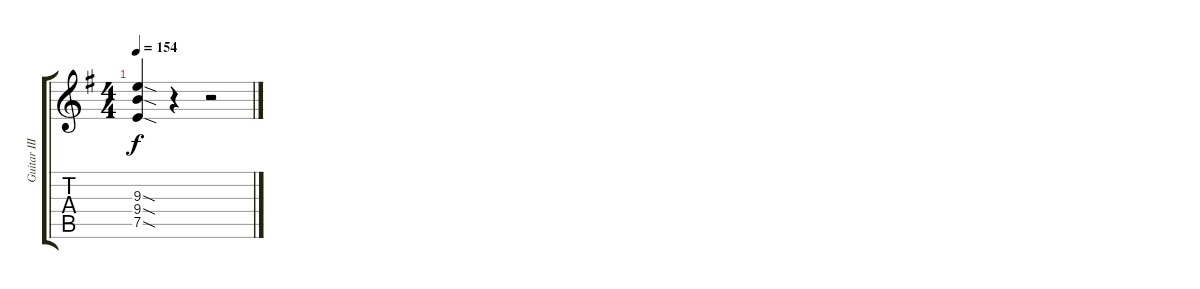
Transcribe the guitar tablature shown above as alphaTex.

\track ("Guitar III" "Guitar III") {instrument distortionguitar}
\staff {score tabs}
\tuning (E4 B3 G3 D3 A2 E2) {hide}
\ts (4 4)
\tempo 154
\clef g2
\ks g
(9.3{sod} 9.4{sod} 7.5{sod}).4{dy f} r.4 r.2
